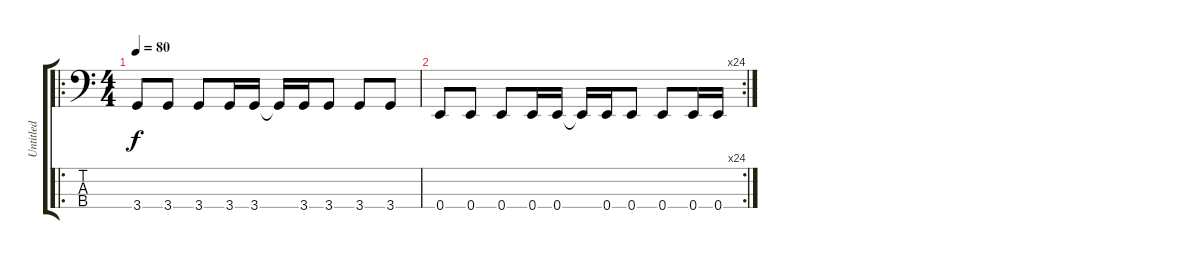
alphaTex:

\track ("Untitled" "Untitled") {instrument electricbassfinger}
\staff {score tabs}
\tuning (G2 D2 A1 E1) {hide}
\ro
\ts (4 4)
\tempo 80
\clef f4
\ks c
3.4.8{dy f instrument electricbassfinger} 3.4.8 3.4.8 3.4.16 3.4.16 3.4{t}.16 3.4.16 3.4.8 3.4.8 3.4.8 |
\rc 24
0.4.8 0.4.8 0.4.8 0.4.16 0.4.16 0.4{t}.16 0.4.16 0.4.8 0.4.8 0.4.16 0.4.16
